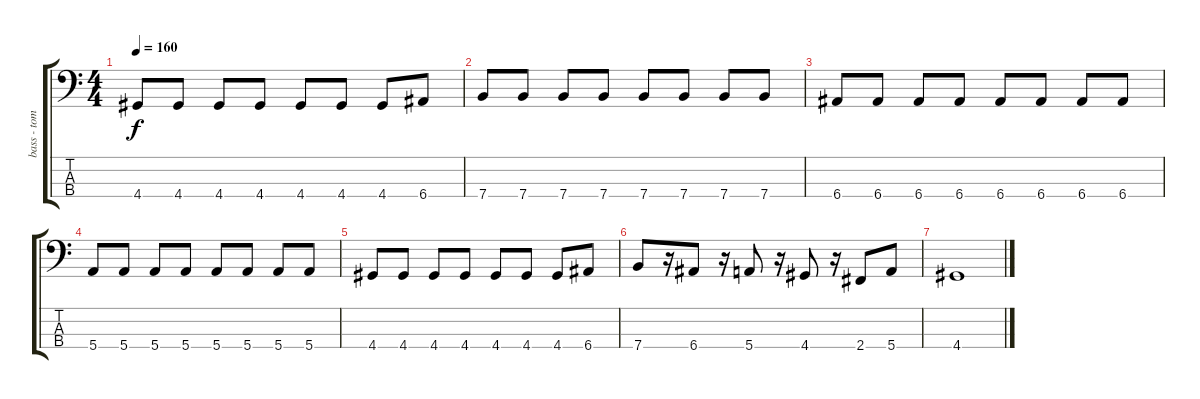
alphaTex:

\track ("bass - tomáš kmec" "bass - tom") {instrument electricbasspick}
\staff {score tabs}
\tuning (G2 D2 A1 E1) {hide}
\ts (4 4)
\tempo 160
\clef f4
\ks c
4.4.8{dy f} 4.4.8 4.4.8 4.4.8 4.4.8 4.4.8 4.4.8 6.4.8 |
7.4.8 7.4.8 7.4.8 7.4.8 7.4.8 7.4.8 7.4.8 7.4.8 |
6.4.8 6.4.8 6.4.8 6.4.8 6.4.8 6.4.8 6.4.8 6.4.8 |
5.4.8 5.4.8 5.4.8 5.4.8 5.4.8 5.4.8 5.4.8 5.4.8 |
4.4.8 4.4.8 4.4.8 4.4.8 4.4.8 4.4.8 4.4.8 6.4.8 |
7.4.8 r.16 6.4.8 r.16 5.4.8 r.16 4.4.8 r.16 2.4.8 5.4.8 |
4.4.1
